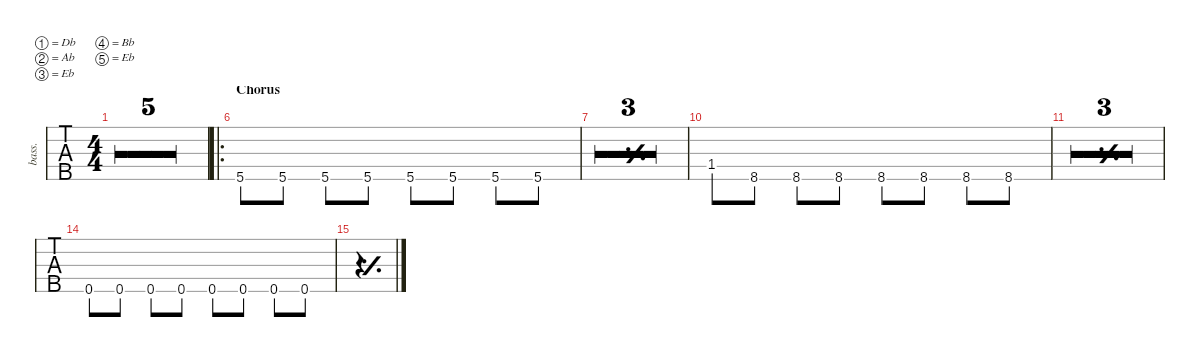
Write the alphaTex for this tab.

\defaultSystemsLayout 4
\hideDynamics
\bracketExtendMode nobrackets
\track ("Bass" "bass.") {multiBarRest instrument electricbassfinger}
\staff {tabs}
\tuning (Db2 Ab1 Eb1 Bb0 Eb0)
\ts (4 4)
\tempo 192
\clef f4
\ottava 8vb
\ks c
r.1{dy mf beam Down} |
r.1{beam Down} |
r.1{beam Down} |
r.1{beam Down} |
r.1{beam Down} |
\ro
\section ("" "Chorus")
5.5{acc #}.8{beam Up} 5.5{acc #}.8{beam Up} 5.5{acc #}.8{beam Up} 5.5{acc #}.8{beam Up} 5.5{acc #}.8{beam Up} 5.5{acc #}.8{beam Up} 5.5{acc #}.8{beam Up} 5.5{acc #}.8{beam Up} |
\simile simple
|
|
|
\simile none
1.4.8{beam Up} 8.5.8{beam Up} 8.5.8{beam Up} 8.5.8{beam Up} 8.5.8{beam Up} 8.5.8{beam Up} 8.5.8{beam Up} 8.5.8{beam Up} |
\simile simple
|
|
|
\simile none
0.5{acc #}.8{beam Up} 0.5{acc #}.8{beam Up} 0.5{acc #}.8{beam Up} 0.5{acc #}.8{beam Up} 0.5{acc #}.8{beam Up} 0.5{acc #}.8{beam Up} 0.5{acc #}.8{beam Up} 0.5{acc #}.8{beam Up} |
\simile simple
